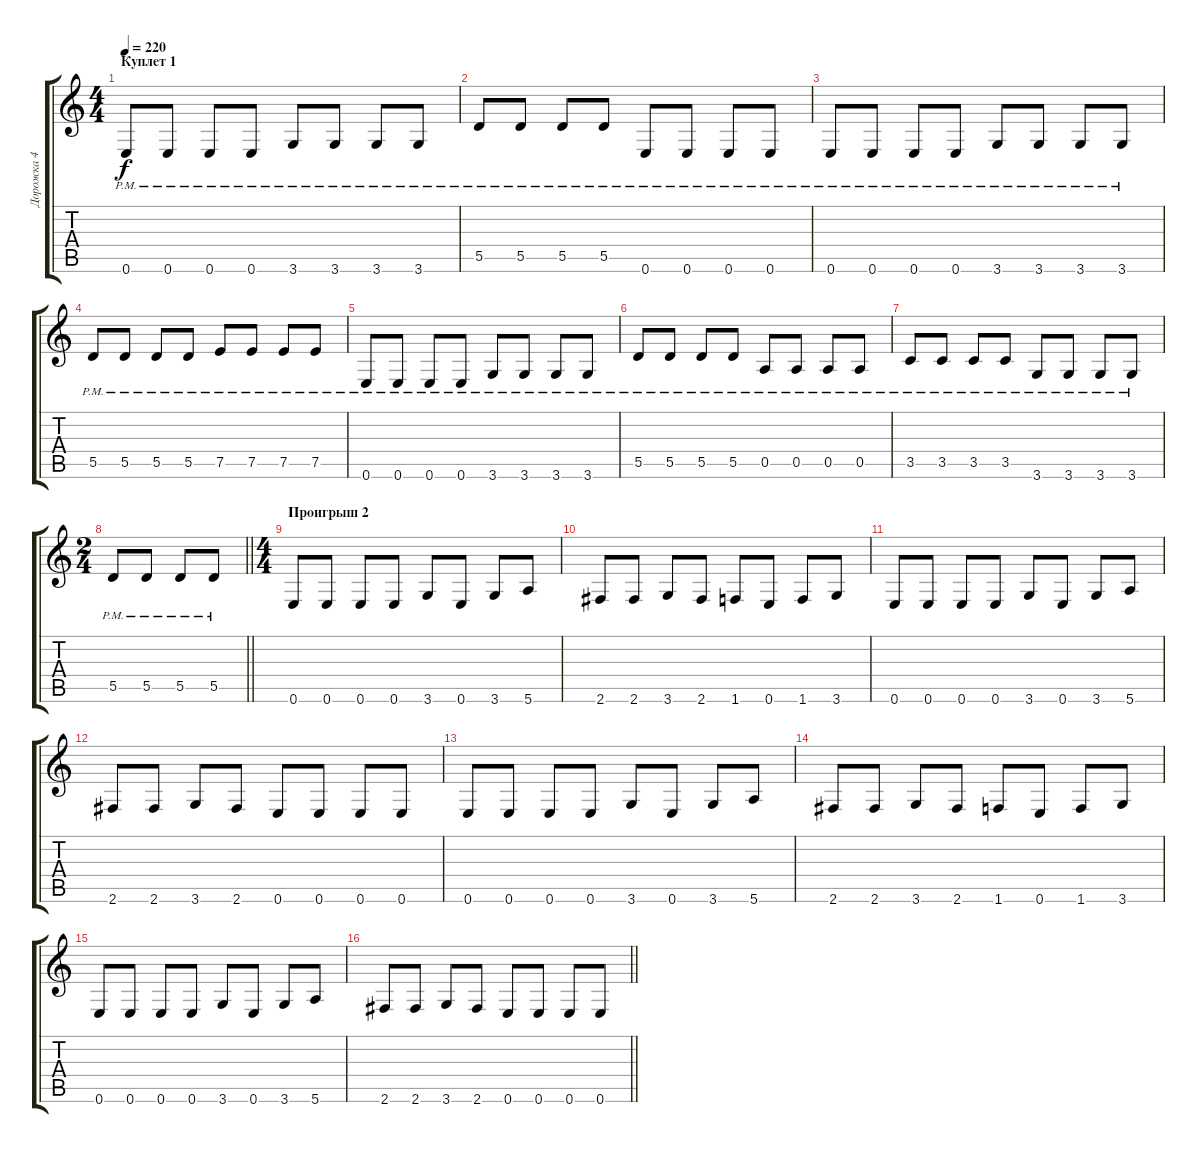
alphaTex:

\track ("Дорожка 4" "Дорожка 4") {instrument distortionguitar}
\staff {score tabs}
\tuning (E4 B3 G3 D3 A2 E2) {hide}
\ts (4 4)
\section ("" "Куплет 1")
\tempo 220
\clef g2
\ks c
0.6{pm}.8{dy f} 0.6{pm}.8 0.6{pm}.8 0.6{pm}.8 3.6{pm}.8 3.6{pm}.8 3.6{pm}.8 3.6{pm}.8 |
5.5{pm}.8 5.5{pm}.8 5.5{pm}.8 5.5{pm}.8 0.6{pm}.8 0.6{pm}.8 0.6{pm}.8 0.6{pm}.8 |
0.6{pm}.8 0.6{pm}.8 0.6{pm}.8 0.6{pm}.8 3.6{pm}.8 3.6{pm}.8 3.6{pm}.8 3.6{pm}.8 |
5.5{pm}.8 5.5{pm}.8 5.5{pm}.8 5.5{pm}.8 7.5{pm}.8 7.5{pm}.8 7.5{pm}.8 7.5{pm}.8 |
0.6{pm}.8 0.6{pm}.8 0.6{pm}.8 0.6{pm}.8 3.6{pm}.8 3.6{pm}.8 3.6{pm}.8 3.6{pm}.8 |
5.5{pm}.8 5.5{pm}.8 5.5{pm}.8 5.5{pm}.8 0.5{pm}.8 0.5{pm}.8 0.5{pm}.8 0.5{pm}.8 |
3.5{pm}.8 3.5{pm}.8 3.5{pm}.8 3.5{pm}.8 3.6{pm}.8 3.6{pm}.8 3.6{pm}.8 3.6{pm}.8 |
\ts (2 4)
\barLineRight lightlight
5.5{pm}.8 5.5{pm}.8 5.5{pm}.8 5.5{pm}.8 |
\ts (4 4)
\section ("" "Проигрыш 2")
0.6.8 0.6.8 0.6.8 0.6.8 3.6.8 0.6.8 3.6.8 5.6.8 |
2.6.8 2.6.8 3.6.8 2.6.8 1.6.8 0.6.8 1.6.8 3.6.8 |
0.6.8 0.6.8 0.6.8 0.6.8 3.6.8 0.6.8 3.6.8 5.6.8 |
2.6.8 2.6.8 3.6.8 2.6.8 0.6.8 0.6.8 0.6.8 0.6.8 |
0.6.8 0.6.8 0.6.8 0.6.8 3.6.8 0.6.8 3.6.8 5.6.8 |
2.6.8 2.6.8 3.6.8 2.6.8 1.6.8 0.6.8 1.6.8 3.6.8 |
0.6.8 0.6.8 0.6.8 0.6.8 3.6.8 0.6.8 3.6.8 5.6.8 |
\barLineRight lightlight
2.6.8 2.6.8 3.6.8 2.6.8 0.6.8 0.6.8 0.6.8 0.6.8
